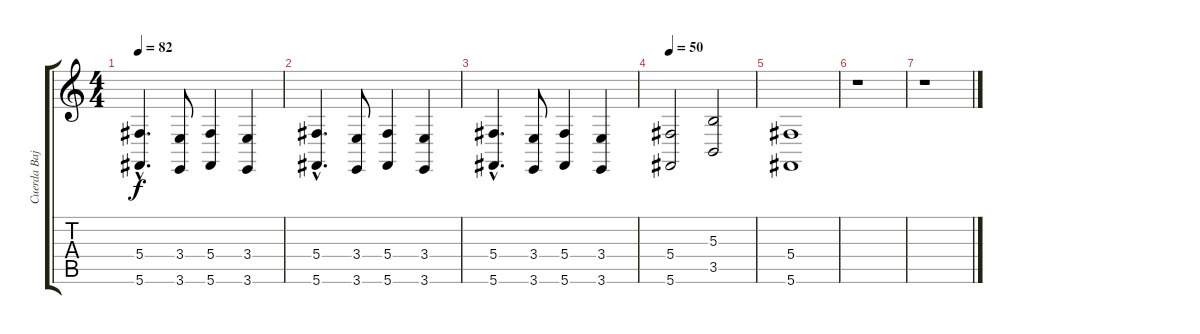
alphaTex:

\track ("Cuerda Bajo" "Cuerda Baj") {instrument synthstrings2}
\staff {score tabs}
\tuning (Eb4 Bb3 Gb3 Db3 Ab2 Db2) {hide}
\ts (4 4)
\tempo 82
\clef g2
\ks c
(5.4{hac} 5.6{hac}).4{d dy f} (3.4 3.6).8 (5.4 5.6).4 (3.4 3.6).4 |
(5.4{hac} 5.6{hac}).4{d} (3.4 3.6).8 (5.4 5.6).4 (3.4 3.6).4 |
(5.4{hac} 5.6{hac}).4{d} (3.4 3.6).8 (5.4 5.6).4 (3.4 3.6).4 |
\tempo 50
(5.4 5.6).2 (5.3 3.5).2 |
(5.4 5.6).1 |
r.1 |
r.1
